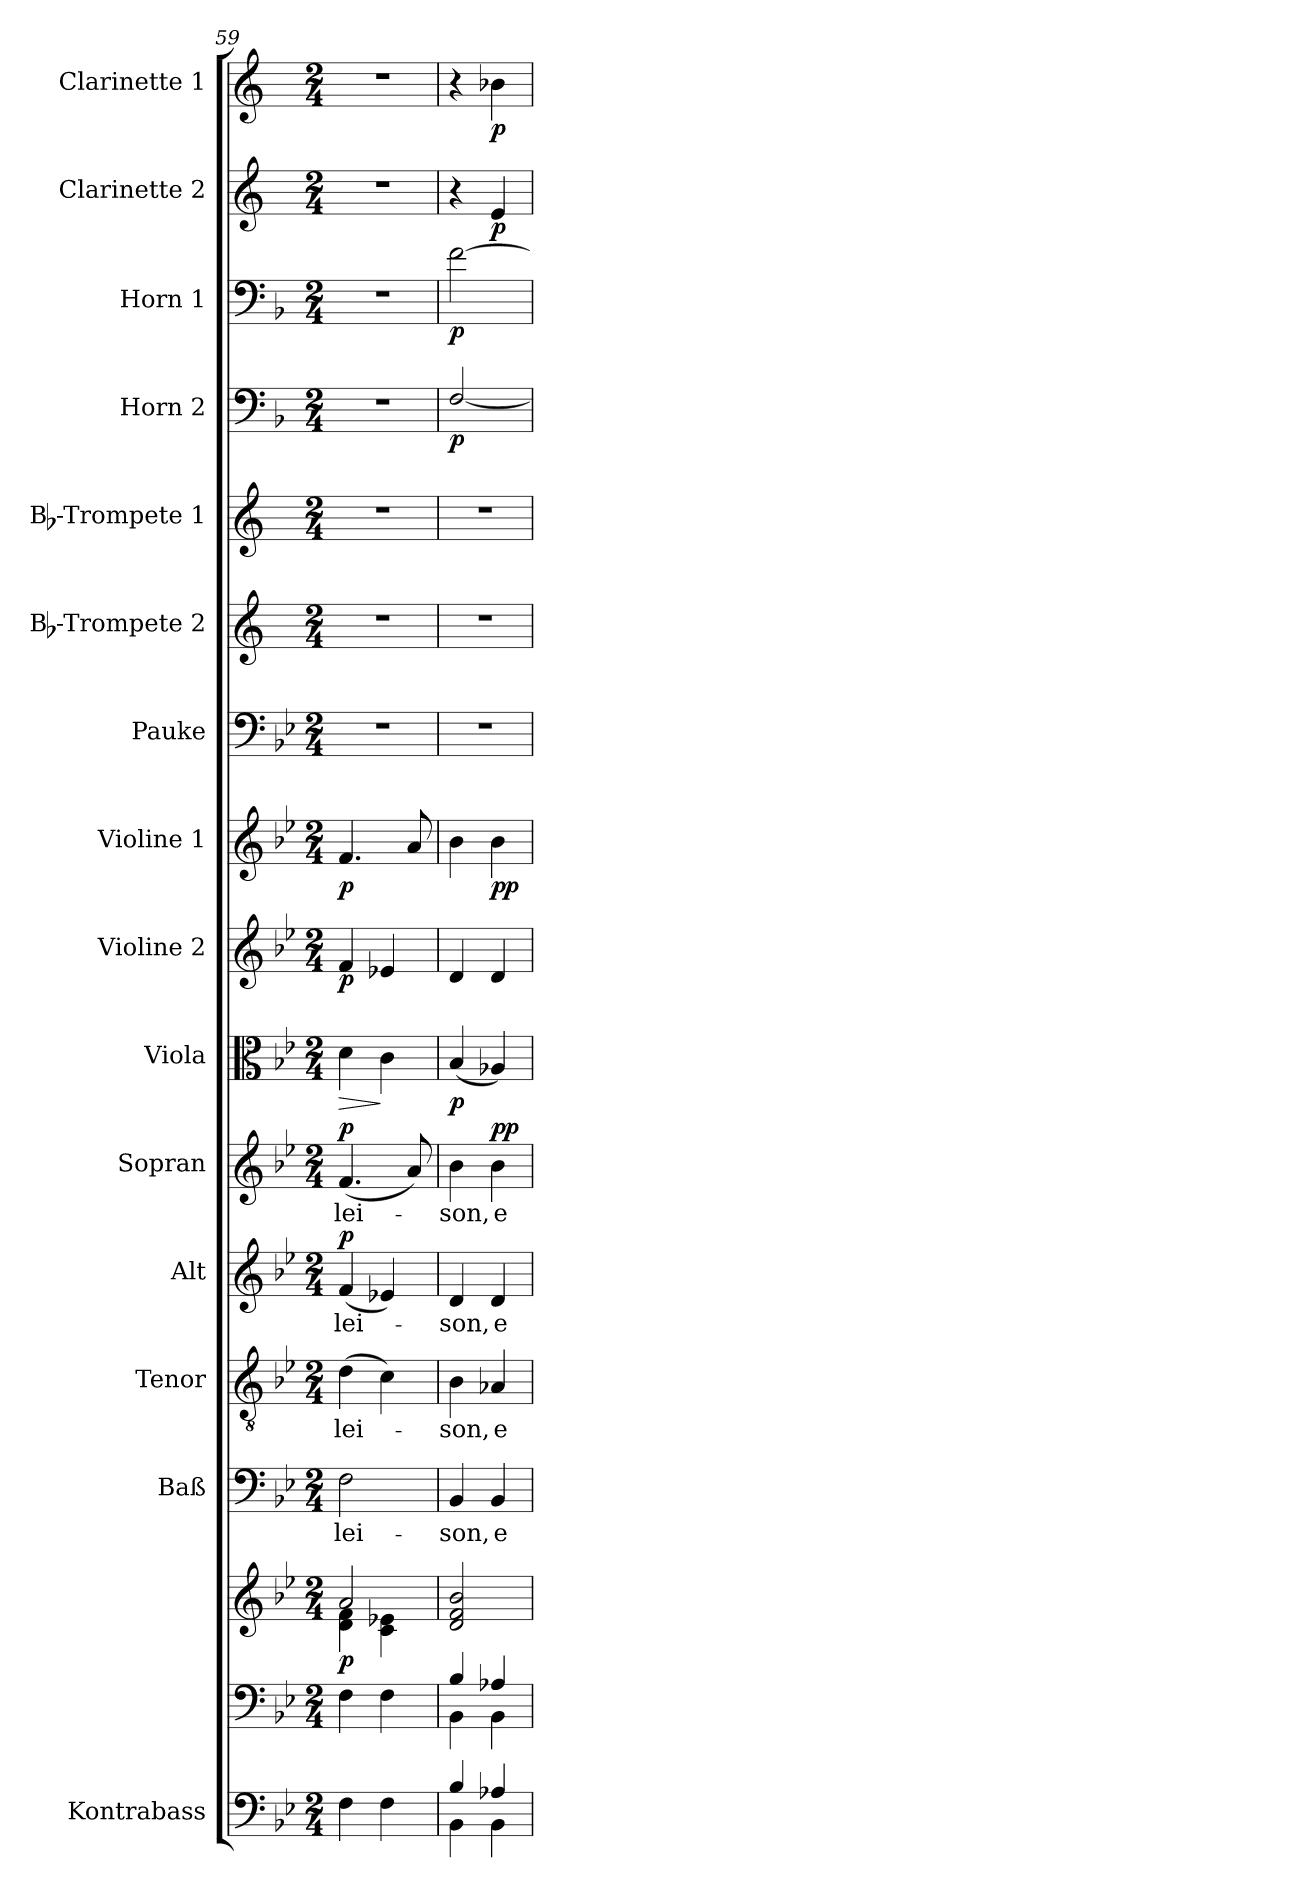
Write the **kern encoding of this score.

**kern	**kern	**kern	**dynam	**kern	**text	**kern	**text	**kern	**text	**dynam	**kern	**text	**dynam	**kern	**dynam	**kern	**dynam	**kern	**dynam	**kern	**kern	**kern	**kern	**dynam	**kern	**dynam	**kern	**dynam	**kern	**dynam
*part16	*part15	*part15	*part15	*part14	*part14	*part13	*part13	*part12	*part12	*part12	*part11	*part11	*part11	*part10	*part10	*part9	*part9	*part8	*part8	*part7	*part6	*part5	*part4	*part4	*part3	*part3	*part2	*part2	*part1	*part1
*staff17	*staff16	*staff15	*staff15/16	*staff14	*staff14	*staff13	*staff13	*staff12	*staff12	*staff12	*staff11	*staff11	*staff11	*staff10	*staff10	*staff9	*staff9	*staff8	*staff8	*staff7	*staff6	*staff5	*staff4	*staff4	*staff3	*staff3	*staff2	*staff2	*staff1	*staff1
*I"Kontrabass	*	*	*	*I"Baß	*	*I"Tenor	*	*I"Alt	*	*	*I"Sopran	*	*	*I"Viola	*	*I"Violine 2	*	*I"Violine 1	*	*I"Pauke	*I"Bb-Trompete 2	*I"Bb-Trompete 1	*I"Horn 2	*	*I"Horn 1	*	*I"Clarinette 2	*	*I"Clarinette 1	*
*I'Kb.	*	*	*	*I'Baß	*	*I'Ten	*	*I'Alt	*	*	*I'Sop	*	*	*I'Vla.	*	*I'Vln. 2	*	*I'Vln. 1	*	*I'Pk.	*I'Bb Trp. 2	*I'Bb Trp. 1	*I'Hrn. 2	*	*I'Hrn. 1	*	*I'Cl. 2	*	*I'Cl. 1	*
*clefF4	*clefF4	*clefG2	*	*clefF4	*	*clefGv2	*	*clefG2	*	*	*clefG2	*	*	*clefC3	*	*clefG2	*	*clefG2	*	*clefF4	*clefG2	*clefG2	*clefF4	*	*clefF4	*	*clefG2	*	*clefG2	*
*ITrd7c12	*	*	*	*	*	*	*	*	*	*	*	*	*	*	*	*	*	*	*	*	*ITrd1c2	*ITrd1c2	*ITrd4c7	*	*ITrd4c7	*	*ITrd1c2	*	*ITrd1c2	*
*k[b-e-]	*k[b-e-]	*k[b-e-]	*	*k[b-e-]	*	*k[b-e-]	*	*k[b-e-]	*	*	*k[b-e-]	*	*	*k[b-e-]	*	*k[b-e-]	*	*k[b-e-]	*	*k[b-e-]	*k[b-e-]	*k[b-e-]	*k[b-e-]	*	*k[b-e-]	*	*k[b-e-]	*	*k[b-e-]	*
*B-:	*B-:	*B-:	*	*B-:	*	*B-:	*	*B-:	*	*	*B-:	*	*	*B-:	*	*B-:	*	*B-:	*	*B-:	*B-:	*B-:	*B-:	*	*B-:	*	*B-:	*	*B-:	*
*M2/4	*M2/4	*M2/4	*	*M2/4	*	*M2/4	*	*M2/4	*	*	*M2/4	*	*	*M2/4	*	*M2/4	*	*M2/4	*	*M2/4	*M2/4	*M2/4	*M2/4	*	*M2/4	*	*M2/4	*	*M2/4	*
=59	=59	=59	=59	=59	=59	=59	=59	=59	=59	=59	=59	=59	=59	=59	=59	=59	=59	=59	=59	=59	=59	=59	=59	=59	=59	=59	=59	=59	=59	=59
*	*	*^	*	*	*	*	*	*	*	*	*	*	*	*	*	*	*	*	*	*	*	*	*	*	*	*	*	*	*	*
!	!	!	!	!LO:DY:b	!	!LO:LY:b	!	!LO:LY:b	!	!LO:LY:b	!LO:DY:a	!	!LO:LY:b	!LO:DY:a	!	!LO:HP:b	!	!LO:DY:b	!	!LO:DY:b	!	!	!	!	!	!	!	!	!	!	!
4FF\	4F\	2a/	4d\ 4f\	p	2F\	-lei-	(>4d\	-lei-	(<4f/	-lei-	p	(<4.f/	-lei-	p	4d\	>	4f/	p	4.f/	p	2r	2r	2r	2r	.	2r	.	2r	.	2r	.
4FF\	4F\	.	4c\ 4e-X\	.	.	.	4c\)	.	4e-X/)	.	.	.	.	.	4c\	]	4e-X/	.	.	.	.	.	.	.	.	.	.	.	.	.	.
.	.	.	.	.	.	.	.	.	.	.	.	8a/)	.	.	.	.	.	.	8a/	.	.	.	.	.	.	.	.	.	.	.	.
*	*	*v	*v	*	*	*	*	*	*	*	*	*	*	*	*	*	*	*	*	*	*	*	*	*	*	*	*	*	*	*	*
=60	=60	=60	=60	=60	=60	=60	=60	=60	=60	=60	=60	=60	=60	=60	=60	=60	=60	=60	=60	=60	=60	=60	=60	=60	=60	=60	=60	=60	=60	=60
*^	*^	*	*	*	*	*	*	*	*	*	*	*	*	*	*	*	*	*	*	*	*	*	*	*	*	*	*	*	*	*
!	!	!	!	!	!	!	!LO:LY:b	!	!LO:LY:b	!	!LO:LY:b	!	!	!LO:LY:b	!	!	!LO:DY:b	!	!	!	!	!	!	!	!	!LO:DY:b	!	!LO:DY:b	!	!	!	!
4BB-/	4BBB-\	4B-/	4BB-\	2d/ 2f/ 2b-/	.	4BB-/	-son,	4B-\	-son,	4d/	-son,	.	4b-\	-son,	.	(<4B-/	p	4d/	.	4b-\	.	2r	2r	2r	[2BB-/	p	[2B-\	p	4r	.	4r	.
!	!	!	!	!	!	!	!LO:LY:b	!	!LO:LY:b	!	!LO:LY:b	!	!	!LO:LY:b	!LO:DY:a	!	!	!	!	!	!LO:DY:b	!	!	!	!	!	!	!	!	!LO:DY:b	!	!LO:DY:b
4AA-X/	4BBB-\	4A-X/	4BB-\	.	.	4BB-/	e-	4A-X/	e-	4d/	e-	.	4b-\	e-	pp	4A-X/)	.	4d/	.	4b-\	pp	.	.	.	.	.	.	.	4d/	p	4a-X\	p
*v	*v	*	*	*	*	*	*	*	*	*	*	*	*	*	*	*	*	*	*	*	*	*	*	*	*	*	*	*	*	*	*	*
*	*v	*v	*	*	*	*	*	*	*	*	*	*	*	*	*	*	*	*	*	*	*	*	*	*	*	*	*	*	*	*	*
=	=	=	=	=	=	=	=	=	=	=	=	=	=	=	=	=	=	=	=	=	=	=	=	=	=	=	=	=	=	=
*-	*-	*-	*-	*-	*-	*-	*-	*-	*-	*-	*-	*-	*-	*-	*-	*-	*-	*-	*-	*-	*-	*-	*-	*-	*-	*-	*-	*-	*-	*-
